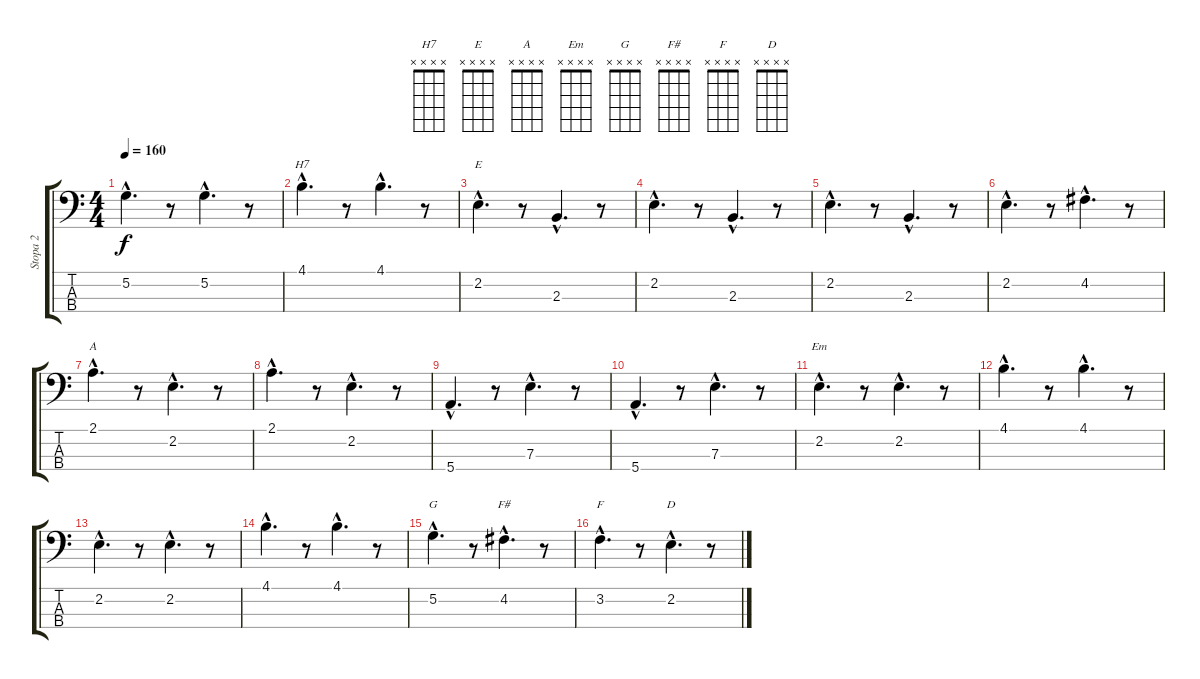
\track ("Stopa 2" "Stopa 2") {instrument acousticbass}
\staff {score tabs}
\tuning (G2 D2 A1 E1) {hide}
\chord ("H7" x x x x)
\chord ("E" x x x x)
\chord ("A" x x x x)
\chord ("Em" x x x x)
\chord ("G" x x x x)
\chord ("F#" x x x x)
\chord ("F" x x x x)
\chord ("D" x x x x)
\ts (4 4)
\tempo 160
\clef f4
\ks c
5.2{hac}.4{d dy f} r.8 5.2{hac}.4{d} r.8 |
4.1{hac}.4{d ch "H7"} r.8 4.1{hac}.4{d} r.8 |
2.2{hac}.4{d ch "E"} r.8 2.3{hac}.4{d} r.8 |
2.2{hac}.4{d} r.8 2.3{hac}.4{d} r.8 |
2.2{hac}.4{d} r.8 2.3{hac}.4{d} r.8 |
2.2{hac}.4{d} r.8 4.2{hac}.4{d} r.8 |
2.1{hac}.4{d ch "A"} r.8 2.2{hac}.4{d} r.8 |
2.1{hac}.4{d} r.8 2.2{hac}.4{d} r.8 |
5.4{hac}.4{d} r.8 7.3{hac}.4{d} r.8 |
5.4{hac}.4{d} r.8 7.3{hac}.4{d} r.8 |
2.2{hac}.4{d ch "Em"} r.8 2.2{hac}.4{d} r.8 |
4.1{hac}.4{d} r.8 4.1{hac}.4{d} r.8 |
2.2{hac}.4{d} r.8 2.2{hac}.4{d} r.8 |
4.1{hac}.4{d} r.8 4.1{hac}.4{d} r.8 |
5.2{hac}.4{d ch "G"} r.8 4.2{hac}.4{d ch "F#"} r.8 |
3.2{hac}.4{d ch "F"} r.8 2.2{hac}.4{d ch "D"} r.8
